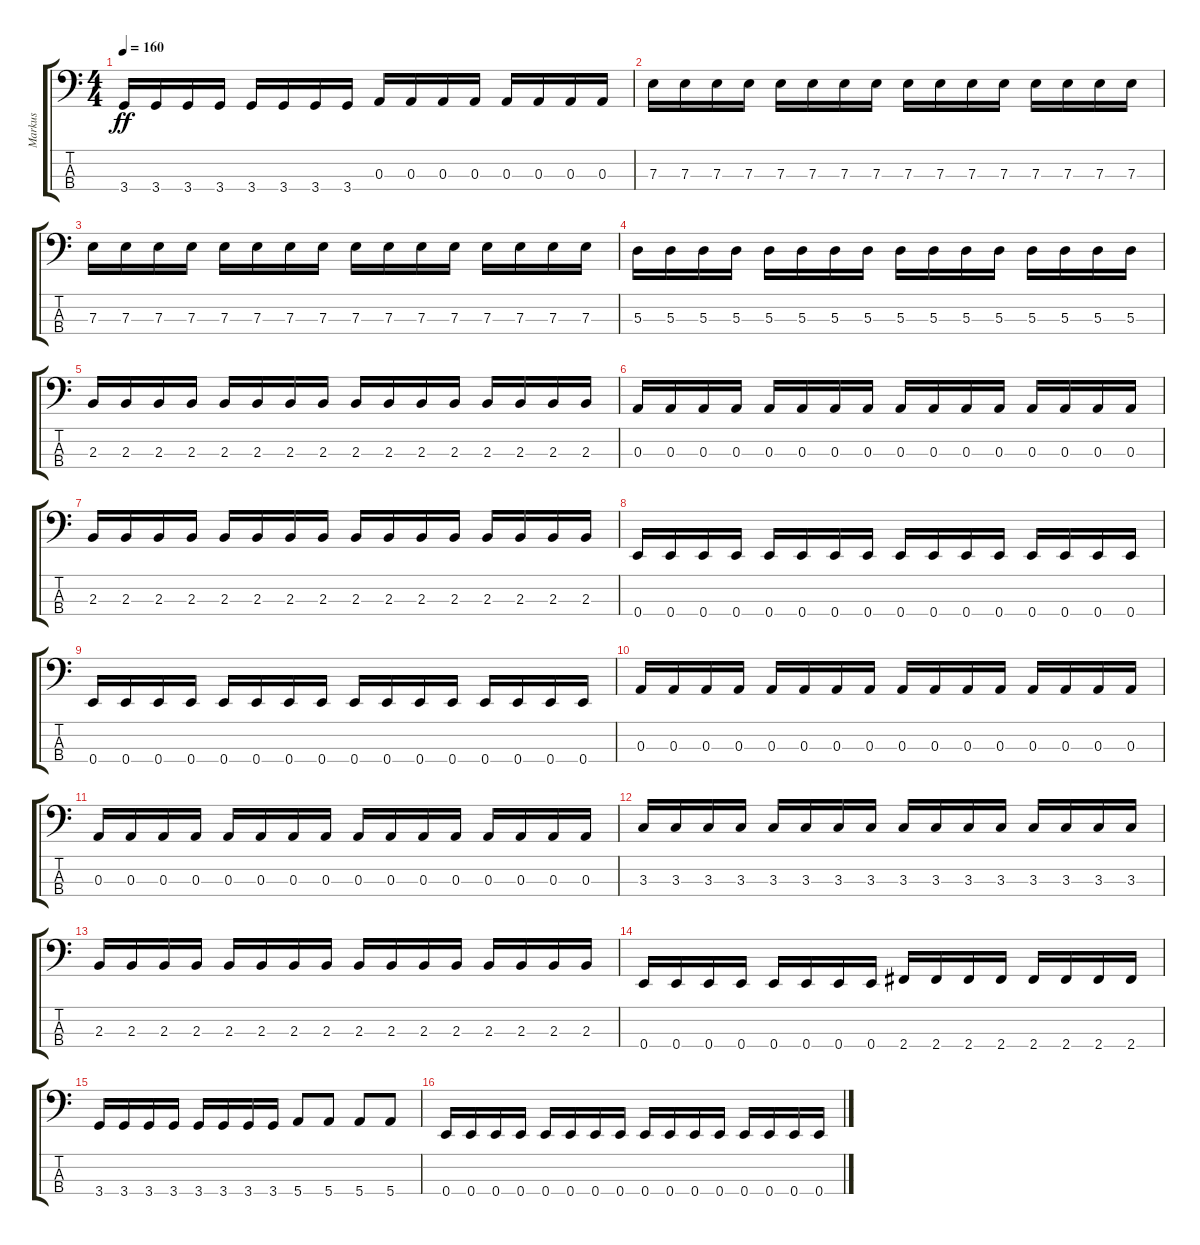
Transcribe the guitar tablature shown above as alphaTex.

\track ("Markus" "Markus") {instrument electricbassfinger}
\staff {score tabs}
\tuning (G2 D2 A1 E1) {hide}
\ts (4 4)
\tempo 160
\clef f4
\ks c
3.4.16{dy ff} 3.4.16 3.4.16 3.4.16 3.4.16 3.4.16 3.4.16 3.4.16 0.3.16 0.3.16 0.3.16 0.3.16 0.3.16 0.3.16 0.3.16 0.3.16 |
7.3.16 7.3.16 7.3.16 7.3.16 7.3.16 7.3.16 7.3.16 7.3.16 7.3.16 7.3.16 7.3.16 7.3.16 7.3.16 7.3.16 7.3.16 7.3.16 |
7.3.16 7.3.16 7.3.16 7.3.16 7.3.16 7.3.16 7.3.16 7.3.16 7.3.16 7.3.16 7.3.16 7.3.16 7.3.16 7.3.16 7.3.16 7.3.16 |
5.3.16 5.3.16 5.3.16 5.3.16 5.3.16 5.3.16 5.3.16 5.3.16 5.3.16 5.3.16 5.3.16 5.3.16 5.3.16 5.3.16 5.3.16 5.3.16 |
2.3.16 2.3.16 2.3.16 2.3.16 2.3.16 2.3.16 2.3.16 2.3.16 2.3.16 2.3.16 2.3.16 2.3.16 2.3.16 2.3.16 2.3.16 2.3.16 |
0.3.16 0.3.16 0.3.16 0.3.16 0.3.16 0.3.16 0.3.16 0.3.16 0.3.16 0.3.16 0.3.16 0.3.16 0.3.16 0.3.16 0.3.16 0.3.16 |
2.3.16 2.3.16 2.3.16 2.3.16 2.3.16 2.3.16 2.3.16 2.3.16 2.3.16 2.3.16 2.3.16 2.3.16 2.3.16 2.3.16 2.3.16 2.3.16 |
0.4.16 0.4.16 0.4.16 0.4.16 0.4.16 0.4.16 0.4.16 0.4.16 0.4.16 0.4.16 0.4.16 0.4.16 0.4.16 0.4.16 0.4.16 0.4.16 |
0.4.16 0.4.16 0.4.16 0.4.16 0.4.16 0.4.16 0.4.16 0.4.16 0.4.16 0.4.16 0.4.16 0.4.16 0.4.16 0.4.16 0.4.16 0.4.16 |
0.3.16 0.3.16 0.3.16 0.3.16 0.3.16 0.3.16 0.3.16 0.3.16 0.3.16 0.3.16 0.3.16 0.3.16 0.3.16 0.3.16 0.3.16 0.3.16 |
0.3.16 0.3.16 0.3.16 0.3.16 0.3.16 0.3.16 0.3.16 0.3.16 0.3.16 0.3.16 0.3.16 0.3.16 0.3.16 0.3.16 0.3.16 0.3.16 |
3.3.16 3.3.16 3.3.16 3.3.16 3.3.16 3.3.16 3.3.16 3.3.16 3.3.16 3.3.16 3.3.16 3.3.16 3.3.16 3.3.16 3.3.16 3.3.16 |
2.3.16 2.3.16 2.3.16 2.3.16 2.3.16 2.3.16 2.3.16 2.3.16 2.3.16 2.3.16 2.3.16 2.3.16 2.3.16 2.3.16 2.3.16 2.3.16 |
0.4.16 0.4.16 0.4.16 0.4.16 0.4.16 0.4.16 0.4.16 0.4.16 2.4.16 2.4.16 2.4.16 2.4.16 2.4.16 2.4.16 2.4.16 2.4.16 |
3.4.16 3.4.16 3.4.16 3.4.16 3.4.16 3.4.16 3.4.16 3.4.16 5.4.8 5.4.8 5.4.8 5.4.8 |
0.4.16 0.4.16 0.4.16 0.4.16 0.4.16 0.4.16 0.4.16 0.4.16 0.4.16 0.4.16 0.4.16 0.4.16 0.4.16 0.4.16 0.4.16 0.4.16
